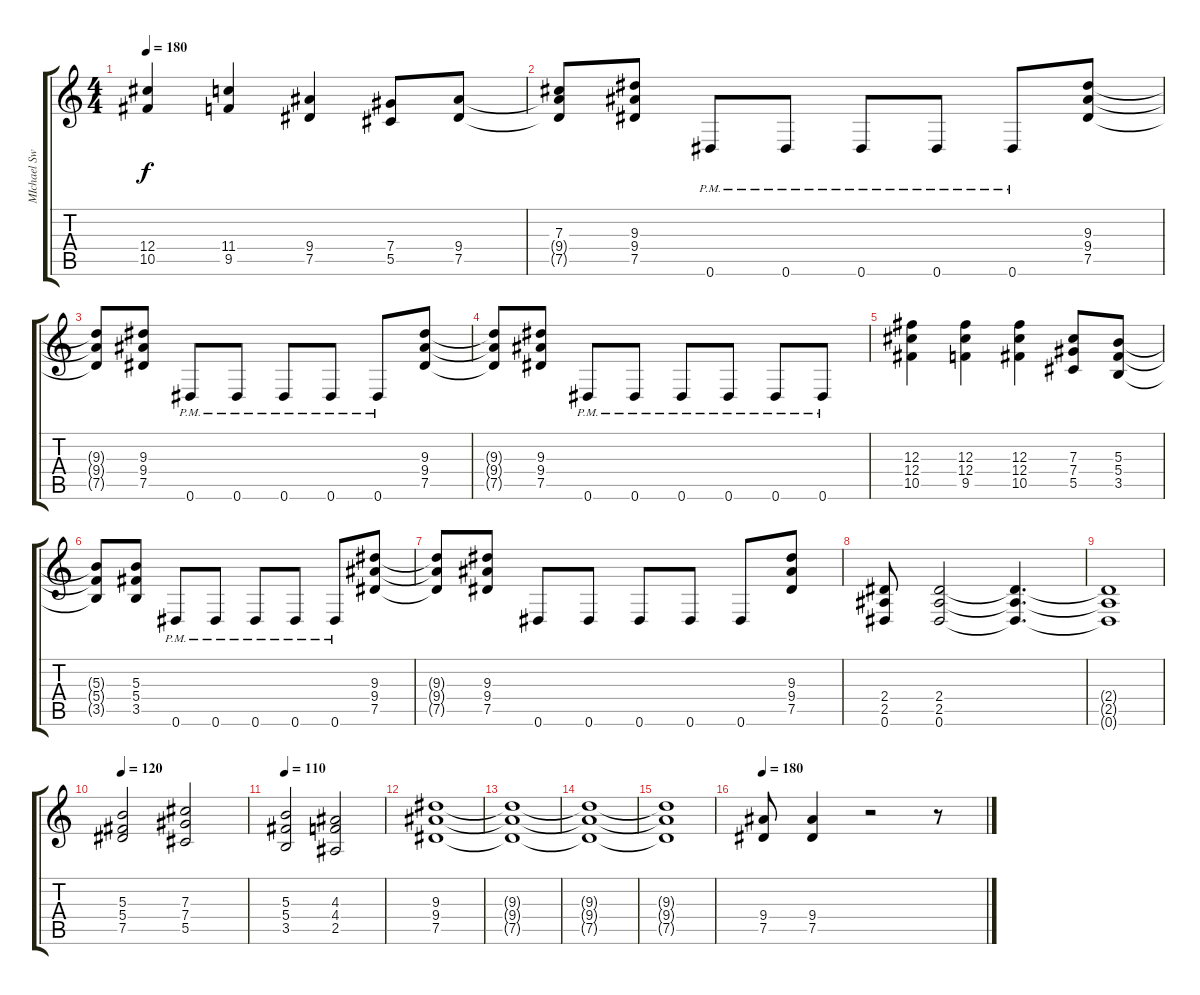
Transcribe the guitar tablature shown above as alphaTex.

\track ("MIchael Sweet Rythm" "MIchael Sw") {instrument distortionguitar}
\staff {score tabs}
\tuning (Eb4 Bb3 Gb3 Db3 Ab2 Eb2) {hide}
\ts (4 4)
\tempo 180
\clef g2
\ks c
(12.4 10.5).4{dy f} (11.4 9.5).4 (9.4 7.5).4 (7.4 5.5).8 (9.4 7.5).8 |
(7.3{t} 9.4{t} 7.5{t}).8 (9.3 9.4 7.5).8 0.6{pm}.8 0.6{pm}.8 0.6{pm}.8 0.6{pm}.8 0.6{pm}.8 (9.3 9.4 7.5).8 |
(9.3{t} 9.4{t} 7.5{t}).8 (9.3 9.4 7.5).8 0.6{pm}.8 0.6{pm}.8 0.6{pm}.8 0.6{pm}.8 0.6{pm}.8 (9.3 9.4 7.5).8 |
(9.3{t} 9.4{t} 7.5{t}).8 (9.3 9.4 7.5).8 0.6{pm}.8 0.6{pm}.8 0.6{pm}.8 0.6{pm}.8 0.6{pm}.8 0.6{pm}.8 |
(12.3 12.4 10.5).4 (12.3 12.4 9.5).4 (12.3 12.4 10.5).4 (7.3 7.4 5.5).8 (5.3 5.4 3.5).8 |
(5.3{t} 5.4{t} 3.5{t}).8 (5.3 5.4 3.5).8 0.6{pm}.8 0.6{pm}.8 0.6{pm}.8 0.6{pm}.8 0.6{pm}.8 (9.3 9.4 7.5).8 |
(9.3{t} 9.4{t} 7.5{t}).8 (9.3 9.4 7.5).8 0.6.8 0.6.8 0.6.8 0.6.8 0.6.8 (9.3 9.4 7.5).8 |
(2.4 2.5 0.6).8 (2.4 2.5 0.6).2 (2.4{t} 2.5{t} 0.6{t}).4{d} |
(2.4{t} 2.5{t} 0.6{t}).1 |
\tempo 120
(5.3 5.4 7.5).2 (7.3 7.4 5.5).2 |
\tempo 110
(5.3 5.4 3.5).2 (4.3 4.4 2.5).2 |
(9.3 9.4 7.5).1 |
(9.3{t} 9.4{t} 7.5{t}).1 |
(9.3{t} 9.4{t} 7.5{t}).1 |
(9.3{t} 9.4{t} 7.5{t}).1 |
\tempo 180
(9.4 7.5).8 (9.4 7.5).4 r.2 r.8
